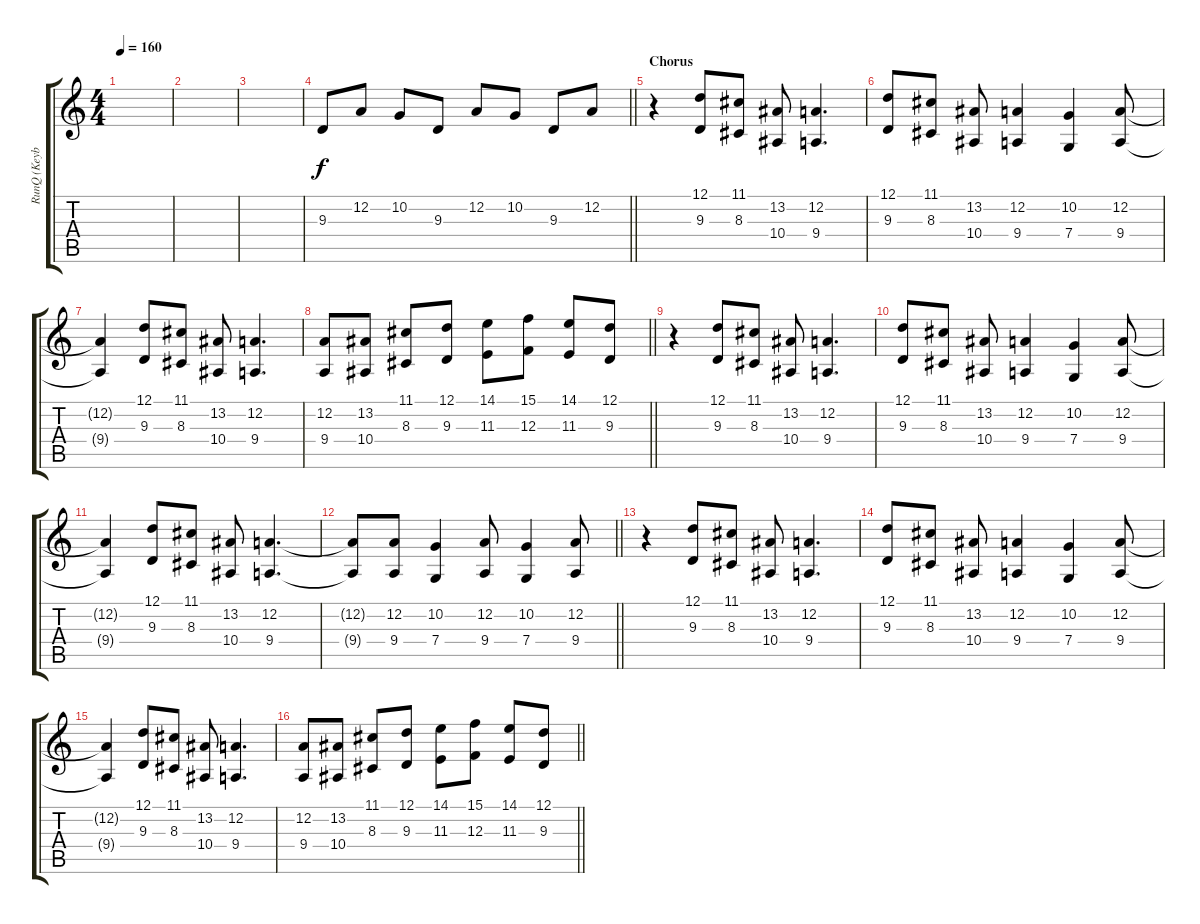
\track ("RunQ (Keyboard)" "RunQ (Keyb") {instrument koto}
\staff {score tabs}
\tuning (D4 A3 F3 C3 G2 C2) {hide}
\ts (4 4)
\section ("" "")
\tempo 160
\clef g2
\ks c
|
|
|
\barLineRight lightlight
9.3.8 12.2.8 10.2.8 9.3.8 12.2.8 10.2.8 9.3.8 12.2.8 |
\section ("" "Chorus")
r.4{volume 8} (12.1 9.3).8 (11.1 8.3).8 (13.2 10.4).8 (12.2 9.4).4{d} |
(12.1 9.3).8 (11.1 8.3).8 (13.2 10.4).8 (12.2 9.4).4 (10.2 7.4).4 (12.2 9.4).8 |
(12.2{t} 9.4{t}).4 (12.1 9.3).8 (11.1 8.3).8 (13.2 10.4).8 (12.2 9.4).4{d} |
\barLineRight lightlight
(12.2 9.4).8 (13.2 10.4).8 (11.1 8.3).8 (12.1 9.3).8 (14.1 11.3).8 (15.1 12.3).8 (14.1 11.3).8 (12.1 9.3).8 |
\section ("" "")
r.4 (12.1 9.3).8 (11.1 8.3).8 (13.2 10.4).8 (12.2 9.4).4{d} |
(12.1 9.3).8 (11.1 8.3).8 (13.2 10.4).8 (12.2 9.4).4 (10.2 7.4).4 (12.2 9.4).8 |
(12.2{t} 9.4{t}).4 (12.1 9.3).8 (11.1 8.3).8 (13.2 10.4).8 (12.2 9.4).4{d} |
\barLineRight lightlight
(12.2{t} 9.4{t}).8 (12.2 9.4).8 (10.2 7.4).4 (12.2 9.4).8 (10.2 7.4).4 (12.2 9.4).8 |
\section ("" "")
r.4{volume 8} (12.1 9.3).8 (11.1 8.3).8 (13.2 10.4).8 (12.2 9.4).4{d} |
(12.1 9.3).8 (11.1 8.3).8 (13.2 10.4).8 (12.2 9.4).4 (10.2 7.4).4 (12.2 9.4).8 |
(12.2{t} 9.4{t}).4 (12.1 9.3).8 (11.1 8.3).8 (13.2 10.4).8 (12.2 9.4).4{d} |
\barLineRight lightlight
(12.2 9.4).8 (13.2 10.4).8 (11.1 8.3).8 (12.1 9.3).8 (14.1 11.3).8 (15.1 12.3).8 (14.1 11.3).8 (12.1 9.3).8
